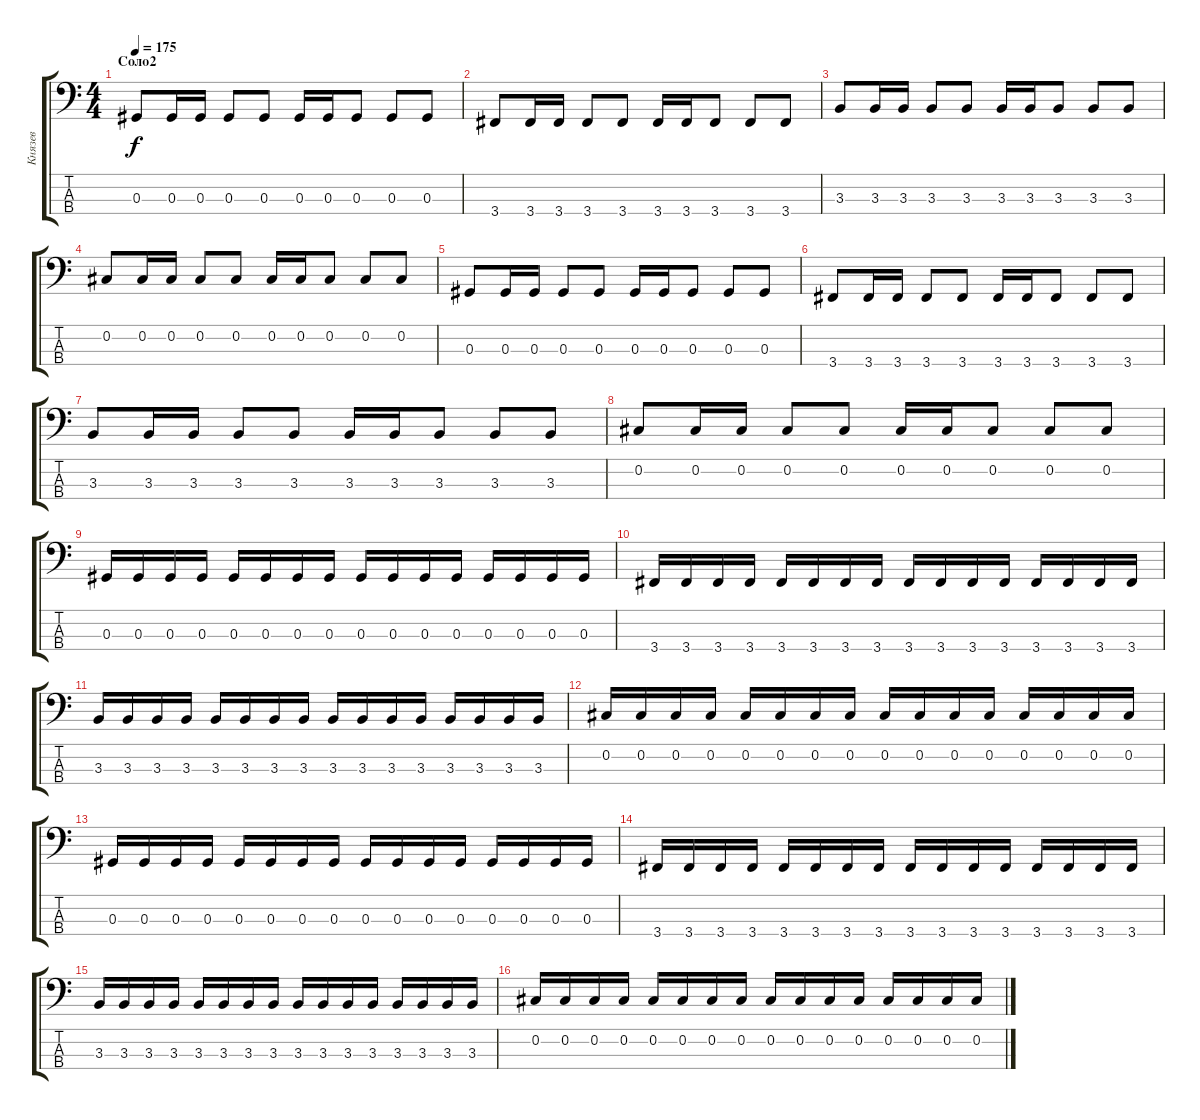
\track ("Князев" "Князев") {instrument electricbassfinger}
\staff {score tabs}
\tuning (Gb2 Db2 Ab1 Eb1) {hide}
\ts (4 4)
\section ("" "Соло2")
\tempo 175
\clef f4
\ks c
0.3.8{dy f} 0.3.16 0.3.16 0.3.8 0.3.8 0.3.16 0.3.16 0.3.8 0.3.8 0.3.8 |
3.4.8 3.4.16 3.4.16 3.4.8 3.4.8 3.4.16 3.4.16 3.4.8 3.4.8 3.4.8 |
3.3.8 3.3.16 3.3.16 3.3.8 3.3.8 3.3.16 3.3.16 3.3.8 3.3.8 3.3.8 |
0.2.8 0.2.16 0.2.16 0.2.8 0.2.8 0.2.16 0.2.16 0.2.8 0.2.8 0.2.8 |
0.3.8 0.3.16 0.3.16 0.3.8 0.3.8 0.3.16 0.3.16 0.3.8 0.3.8 0.3.8 |
3.4.8 3.4.16 3.4.16 3.4.8 3.4.8 3.4.16 3.4.16 3.4.8 3.4.8 3.4.8 |
3.3.8 3.3.16 3.3.16 3.3.8 3.3.8 3.3.16 3.3.16 3.3.8 3.3.8 3.3.8 |
0.2.8 0.2.16 0.2.16 0.2.8 0.2.8 0.2.16 0.2.16 0.2.8 0.2.8 0.2.8 |
0.3.16 0.3.16 0.3.16 0.3.16 0.3.16 0.3.16 0.3.16 0.3.16 0.3.16 0.3.16 0.3.16 0.3.16 0.3.16 0.3.16 0.3.16 0.3.16 |
3.4.16 3.4.16 3.4.16 3.4.16 3.4.16 3.4.16 3.4.16 3.4.16 3.4.16 3.4.16 3.4.16 3.4.16 3.4.16 3.4.16 3.4.16 3.4.16 |
3.3.16 3.3.16 3.3.16 3.3.16 3.3.16 3.3.16 3.3.16 3.3.16 3.3.16 3.3.16 3.3.16 3.3.16 3.3.16 3.3.16 3.3.16 3.3.16 |
0.2.16 0.2.16 0.2.16 0.2.16 0.2.16 0.2.16 0.2.16 0.2.16 0.2.16 0.2.16 0.2.16 0.2.16 0.2.16 0.2.16 0.2.16 0.2.16 |
0.3.16 0.3.16 0.3.16 0.3.16 0.3.16 0.3.16 0.3.16 0.3.16 0.3.16 0.3.16 0.3.16 0.3.16 0.3.16 0.3.16 0.3.16 0.3.16 |
3.4.16 3.4.16 3.4.16 3.4.16 3.4.16 3.4.16 3.4.16 3.4.16 3.4.16 3.4.16 3.4.16 3.4.16 3.4.16 3.4.16 3.4.16 3.4.16 |
3.3.16 3.3.16 3.3.16 3.3.16 3.3.16 3.3.16 3.3.16 3.3.16 3.3.16 3.3.16 3.3.16 3.3.16 3.3.16 3.3.16 3.3.16 3.3.16 |
0.2.16 0.2.16 0.2.16 0.2.16 0.2.16 0.2.16 0.2.16 0.2.16 0.2.16 0.2.16 0.2.16 0.2.16 0.2.16 0.2.16 0.2.16 0.2.16
